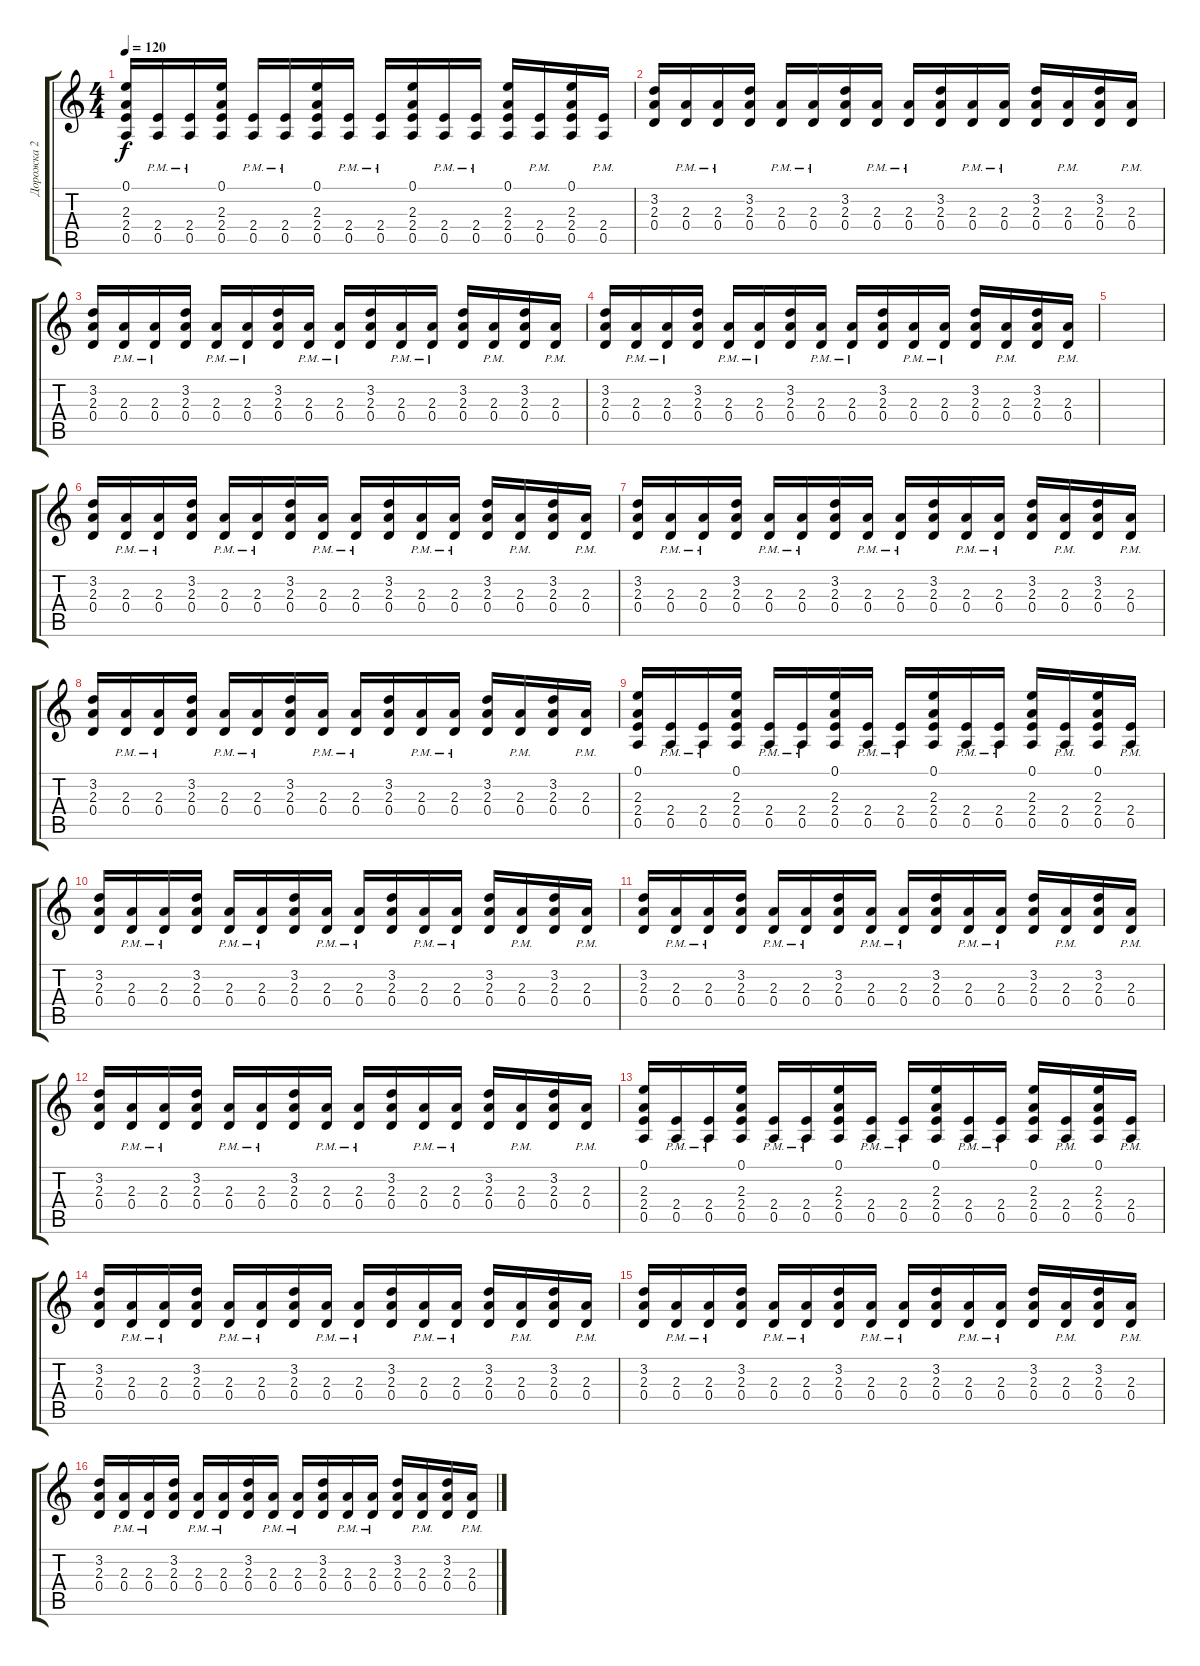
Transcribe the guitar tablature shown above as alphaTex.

\track ("Дорожка 2" "Дорожка 2") {instrument distortionguitar}
\staff {score tabs}
\tuning (E4 B3 G3 D3 A2 E2) {hide}
\ts (4 4)
\tempo 120
\clef g2
\ks c
(0.1 2.3 2.4 0.5).16{dy f} (2.4{pm} 0.5{pm}).16 (2.4{pm} 0.5{pm}).16 (0.1 2.3 2.4 0.5).16 (2.4{pm} 0.5{pm}).16 (2.4{pm} 0.5{pm}).16 (0.1 2.3 2.4 0.5).16 (2.4{pm} 0.5{pm}).16 (2.4{pm} 0.5{pm}).16 (0.1 2.3 2.4 0.5).16 (2.4{pm} 0.5{pm}).16 (2.4{pm} 0.5{pm}).16 (0.1 2.3 2.4 0.5).16 (2.4{pm} 0.5{pm}).16 (0.1 2.3 2.4 0.5).16 (2.4{pm} 0.5{pm}).16 |
(3.2 2.3 0.4).16 (2.3{pm} 0.4{pm}).16 (2.3{pm} 0.4{pm}).16 (3.2 2.3 0.4).16 (2.3{pm} 0.4{pm}).16 (2.3{pm} 0.4{pm}).16 (3.2 2.3 0.4).16 (2.3{pm} 0.4{pm}).16 (2.3{pm} 0.4{pm}).16 (3.2 2.3 0.4).16 (2.3{pm} 0.4{pm}).16 (2.3{pm} 0.4{pm}).16 (3.2 2.3 0.4).16 (2.3{pm} 0.4{pm}).16 (3.2 2.3 0.4).16 (2.3{pm} 0.4{pm}).16 |
(3.2 2.3 0.4).16 (2.3{pm} 0.4{pm}).16 (2.3{pm} 0.4{pm}).16 (3.2 2.3 0.4).16 (2.3{pm} 0.4{pm}).16 (2.3{pm} 0.4{pm}).16 (3.2 2.3 0.4).16 (2.3{pm} 0.4{pm}).16 (2.3{pm} 0.4{pm}).16 (3.2 2.3 0.4).16 (2.3{pm} 0.4{pm}).16 (2.3{pm} 0.4{pm}).16 (3.2 2.3 0.4).16 (2.3{pm} 0.4{pm}).16 (3.2 2.3 0.4).16 (2.3{pm} 0.4{pm}).16 |
(3.2 2.3 0.4).16 (2.3{pm} 0.4{pm}).16 (2.3{pm} 0.4{pm}).16 (3.2 2.3 0.4).16 (2.3{pm} 0.4{pm}).16 (2.3{pm} 0.4{pm}).16 (3.2 2.3 0.4).16 (2.3{pm} 0.4{pm}).16 (2.3{pm} 0.4{pm}).16 (3.2 2.3 0.4).16 (2.3{pm} 0.4{pm}).16 (2.3{pm} 0.4{pm}).16 (3.2 2.3 0.4).16 (2.3{pm} 0.4{pm}).16 (3.2 2.3 0.4).16 (2.3{pm} 0.4{pm}).16 |
|
(3.2 2.3 0.4).16 (2.3{pm} 0.4{pm}).16 (2.3{pm} 0.4{pm}).16 (3.2 2.3 0.4).16 (2.3{pm} 0.4{pm}).16 (2.3{pm} 0.4{pm}).16 (3.2 2.3 0.4).16 (2.3{pm} 0.4{pm}).16 (2.3{pm} 0.4{pm}).16 (3.2 2.3 0.4).16 (2.3{pm} 0.4{pm}).16 (2.3{pm} 0.4{pm}).16 (3.2 2.3 0.4).16 (2.3{pm} 0.4{pm}).16 (3.2 2.3 0.4).16 (2.3{pm} 0.4{pm}).16 |
(3.2 2.3 0.4).16 (2.3{pm} 0.4{pm}).16 (2.3{pm} 0.4{pm}).16 (3.2 2.3 0.4).16 (2.3{pm} 0.4{pm}).16 (2.3{pm} 0.4{pm}).16 (3.2 2.3 0.4).16 (2.3{pm} 0.4{pm}).16 (2.3{pm} 0.4{pm}).16 (3.2 2.3 0.4).16 (2.3{pm} 0.4{pm}).16 (2.3{pm} 0.4{pm}).16 (3.2 2.3 0.4).16 (2.3{pm} 0.4{pm}).16 (3.2 2.3 0.4).16 (2.3{pm} 0.4{pm}).16 |
(3.2 2.3 0.4).16 (2.3{pm} 0.4{pm}).16 (2.3{pm} 0.4{pm}).16 (3.2 2.3 0.4).16 (2.3{pm} 0.4{pm}).16 (2.3{pm} 0.4{pm}).16 (3.2 2.3 0.4).16 (2.3{pm} 0.4{pm}).16 (2.3{pm} 0.4{pm}).16 (3.2 2.3 0.4).16 (2.3{pm} 0.4{pm}).16 (2.3{pm} 0.4{pm}).16 (3.2 2.3 0.4).16 (2.3{pm} 0.4{pm}).16 (3.2 2.3 0.4).16 (2.3{pm} 0.4{pm}).16 |
(0.1 2.3 2.4 0.5).16 (2.4{pm} 0.5{pm}).16 (2.4{pm} 0.5{pm}).16 (0.1 2.3 2.4 0.5).16 (2.4{pm} 0.5{pm}).16 (2.4{pm} 0.5{pm}).16 (0.1 2.3 2.4 0.5).16 (2.4{pm} 0.5{pm}).16 (2.4{pm} 0.5{pm}).16 (0.1 2.3 2.4 0.5).16 (2.4{pm} 0.5{pm}).16 (2.4{pm} 0.5{pm}).16 (0.1 2.3 2.4 0.5).16 (2.4{pm} 0.5{pm}).16 (0.1 2.3 2.4 0.5).16 (2.4{pm} 0.5{pm}).16 |
(3.2 2.3 0.4).16 (2.3{pm} 0.4{pm}).16 (2.3{pm} 0.4{pm}).16 (3.2 2.3 0.4).16 (2.3{pm} 0.4{pm}).16 (2.3{pm} 0.4{pm}).16 (3.2 2.3 0.4).16 (2.3{pm} 0.4{pm}).16 (2.3{pm} 0.4{pm}).16 (3.2 2.3 0.4).16 (2.3{pm} 0.4{pm}).16 (2.3{pm} 0.4{pm}).16 (3.2 2.3 0.4).16 (2.3{pm} 0.4{pm}).16 (3.2 2.3 0.4).16 (2.3{pm} 0.4{pm}).16 |
(3.2 2.3 0.4).16 (2.3{pm} 0.4{pm}).16 (2.3{pm} 0.4{pm}).16 (3.2 2.3 0.4).16 (2.3{pm} 0.4{pm}).16 (2.3{pm} 0.4{pm}).16 (3.2 2.3 0.4).16 (2.3{pm} 0.4{pm}).16 (2.3{pm} 0.4{pm}).16 (3.2 2.3 0.4).16 (2.3{pm} 0.4{pm}).16 (2.3{pm} 0.4{pm}).16 (3.2 2.3 0.4).16 (2.3{pm} 0.4{pm}).16 (3.2 2.3 0.4).16 (2.3{pm} 0.4{pm}).16 |
(3.2 2.3 0.4).16 (2.3{pm} 0.4{pm}).16 (2.3{pm} 0.4{pm}).16 (3.2 2.3 0.4).16 (2.3{pm} 0.4{pm}).16 (2.3{pm} 0.4{pm}).16 (3.2 2.3 0.4).16 (2.3{pm} 0.4{pm}).16 (2.3{pm} 0.4{pm}).16 (3.2 2.3 0.4).16 (2.3{pm} 0.4{pm}).16 (2.3{pm} 0.4{pm}).16 (3.2 2.3 0.4).16 (2.3{pm} 0.4{pm}).16 (3.2 2.3 0.4).16 (2.3{pm} 0.4{pm}).16 |
(0.1 2.3 2.4 0.5).16 (2.4{pm} 0.5{pm}).16 (2.4{pm} 0.5{pm}).16 (0.1 2.3 2.4 0.5).16 (2.4{pm} 0.5{pm}).16 (2.4{pm} 0.5{pm}).16 (0.1 2.3 2.4 0.5).16 (2.4{pm} 0.5{pm}).16 (2.4{pm} 0.5{pm}).16 (0.1 2.3 2.4 0.5).16 (2.4{pm} 0.5{pm}).16 (2.4{pm} 0.5{pm}).16 (0.1 2.3 2.4 0.5).16 (2.4{pm} 0.5{pm}).16 (0.1 2.3 2.4 0.5).16 (2.4{pm} 0.5{pm}).16 |
(3.2 2.3 0.4).16 (2.3{pm} 0.4{pm}).16 (2.3{pm} 0.4{pm}).16 (3.2 2.3 0.4).16 (2.3{pm} 0.4{pm}).16 (2.3{pm} 0.4{pm}).16 (3.2 2.3 0.4).16 (2.3{pm} 0.4{pm}).16 (2.3{pm} 0.4{pm}).16 (3.2 2.3 0.4).16 (2.3{pm} 0.4{pm}).16 (2.3{pm} 0.4{pm}).16 (3.2 2.3 0.4).16 (2.3{pm} 0.4{pm}).16 (3.2 2.3 0.4).16 (2.3{pm} 0.4{pm}).16 |
(3.2 2.3 0.4).16 (2.3{pm} 0.4{pm}).16 (2.3{pm} 0.4{pm}).16 (3.2 2.3 0.4).16 (2.3{pm} 0.4{pm}).16 (2.3{pm} 0.4{pm}).16 (3.2 2.3 0.4).16 (2.3{pm} 0.4{pm}).16 (2.3{pm} 0.4{pm}).16 (3.2 2.3 0.4).16 (2.3{pm} 0.4{pm}).16 (2.3{pm} 0.4{pm}).16 (3.2 2.3 0.4).16 (2.3{pm} 0.4{pm}).16 (3.2 2.3 0.4).16 (2.3{pm} 0.4{pm}).16 |
(3.2 2.3 0.4).16 (2.3{pm} 0.4{pm}).16 (2.3{pm} 0.4{pm}).16 (3.2 2.3 0.4).16 (2.3{pm} 0.4{pm}).16 (2.3{pm} 0.4{pm}).16 (3.2 2.3 0.4).16 (2.3{pm} 0.4{pm}).16 (2.3{pm} 0.4{pm}).16 (3.2 2.3 0.4).16 (2.3{pm} 0.4{pm}).16 (2.3{pm} 0.4{pm}).16 (3.2 2.3 0.4).16 (2.3{pm} 0.4{pm}).16 (3.2 2.3 0.4).16 (2.3{pm} 0.4{pm}).16
